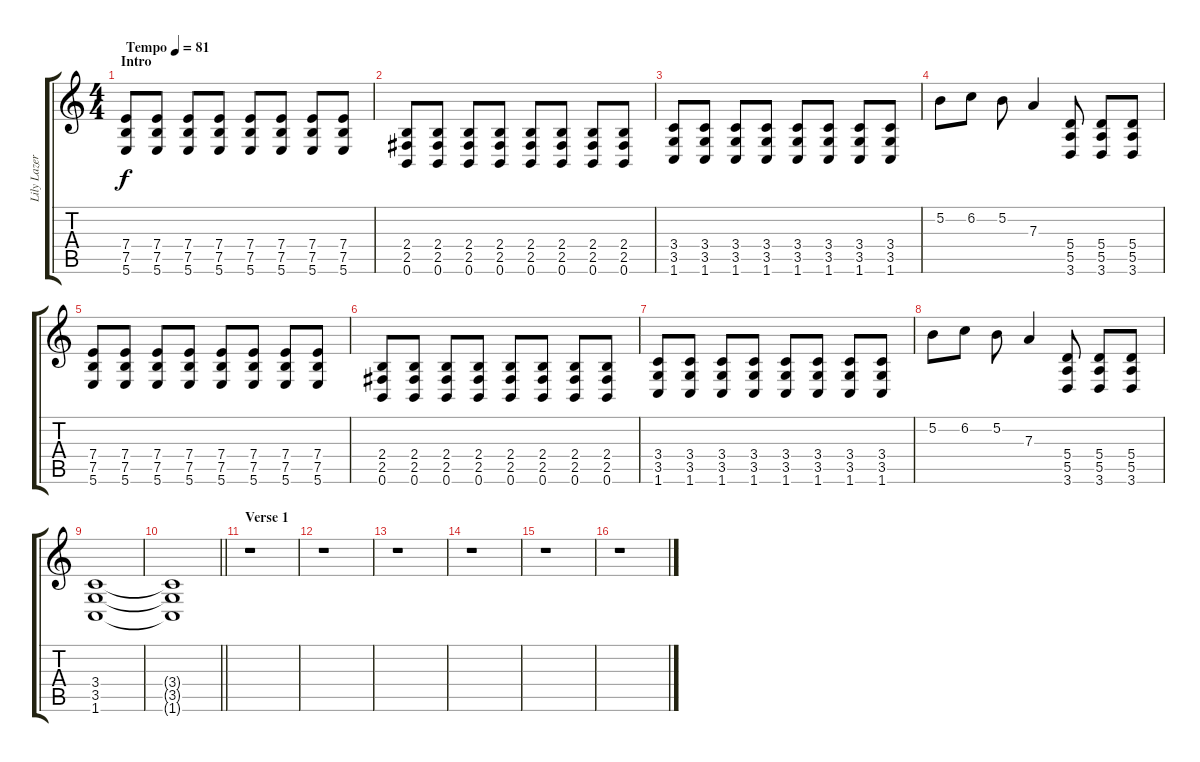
\track ("Lily Lazer (Guitar)" "Lily Lazer") {instrument distortionguitar}
\staff {score tabs}
\tuning (B3 Gb3 D3 A2 E2 B1) {hide}
\ts (4 4)
\section ("" "Intro")
\tempo (81 "Tempo")
\clef g2
\ks c
(7.4 7.5 5.6).8{dy f instrument distortionguitar} (7.4 7.5 5.6).8 (7.4 7.5 5.6).8 (7.4 7.5 5.6).8 (7.4 7.5 5.6).8 (7.4 7.5 5.6).8 (7.4 7.5 5.6).8 (7.4 7.5 5.6).8 |
(2.4 2.5 0.6).8 (2.4 2.5 0.6).8 (2.4 2.5 0.6).8 (2.4 2.5 0.6).8 (2.4 2.5 0.6).8 (2.4 2.5 0.6).8 (2.4 2.5 0.6).8 (2.4 2.5 0.6).8 |
(3.4 3.5 1.6).8 (3.4 3.5 1.6).8 (3.4 3.5 1.6).8 (3.4 3.5 1.6).8 (3.4 3.5 1.6).8 (3.4 3.5 1.6).8 (3.4 3.5 1.6).8 (3.4 3.5 1.6).8 |
5.2.8 6.2.8 5.2.8 7.3.4 (5.4 5.5 3.6).8 (5.4 5.5 3.6).8 (5.4 5.5 3.6).8 |
(7.4 7.5 5.6).8 (7.4 7.5 5.6).8 (7.4 7.5 5.6).8 (7.4 7.5 5.6).8 (7.4 7.5 5.6).8 (7.4 7.5 5.6).8 (7.4 7.5 5.6).8 (7.4 7.5 5.6).8 |
(2.4 2.5 0.6).8 (2.4 2.5 0.6).8 (2.4 2.5 0.6).8 (2.4 2.5 0.6).8 (2.4 2.5 0.6).8 (2.4 2.5 0.6).8 (2.4 2.5 0.6).8 (2.4 2.5 0.6).8 |
(3.4 3.5 1.6).8 (3.4 3.5 1.6).8 (3.4 3.5 1.6).8 (3.4 3.5 1.6).8 (3.4 3.5 1.6).8 (3.4 3.5 1.6).8 (3.4 3.5 1.6).8 (3.4 3.5 1.6).8 |
5.2.8 6.2.8 5.2.8 7.3.4 (5.4 5.5 3.6).8 (5.4 5.5 3.6).8 (5.4 5.5 3.6).8 |
(3.4 3.5 1.6).1 |
\barLineRight lightlight
(3.4{t} 3.5{t} 1.6{t}).1 |
\section ("" "Verse 1")
r.1 |
r.1 |
r.1 |
r.1 |
r.1 |
r.1
